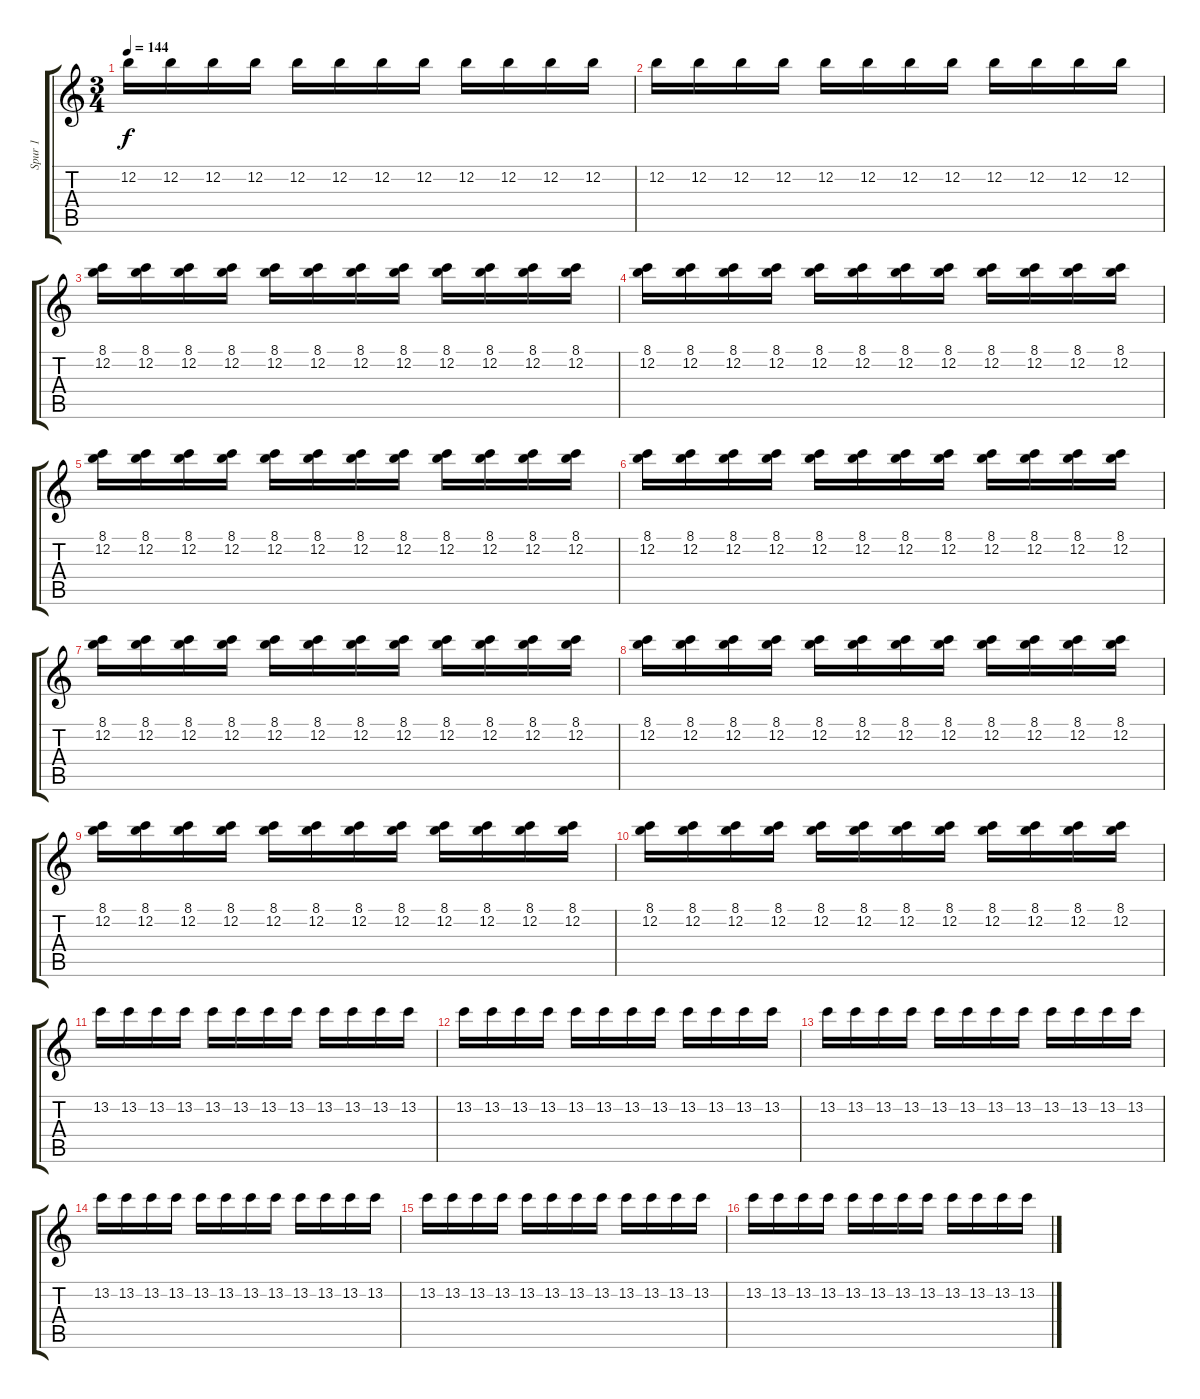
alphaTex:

\track ("Spur 1" "Spur 1") {instrument electricguitarclean}
\staff {score tabs}
\tuning (E4 B3 G3 D3 A2 D2) {hide}
\ts (3 4)
\tempo 144
\clef g2
\ks c
12.2.16{dy f} 12.2.16 12.2.16 12.2.16 12.2.16 12.2.16 12.2.16 12.2.16 12.2.16 12.2.16 12.2.16 12.2.16 |
12.2.16 12.2.16 12.2.16 12.2.16 12.2.16 12.2.16 12.2.16 12.2.16 12.2.16 12.2.16 12.2.16 12.2.16 |
(8.1 12.2).16 (8.1 12.2).16 (8.1 12.2).16 (8.1 12.2).16 (8.1 12.2).16 (8.1 12.2).16 (8.1 12.2).16 (8.1 12.2).16 (8.1 12.2).16 (8.1 12.2).16 (8.1 12.2).16 (8.1 12.2).16 |
(8.1 12.2).16 (8.1 12.2).16 (8.1 12.2).16 (8.1 12.2).16 (8.1 12.2).16 (8.1 12.2).16 (8.1 12.2).16 (8.1 12.2).16 (8.1 12.2).16 (8.1 12.2).16 (8.1 12.2).16 (8.1 12.2).16 |
(8.1 12.2).16 (8.1 12.2).16 (8.1 12.2).16 (8.1 12.2).16 (8.1 12.2).16 (8.1 12.2).16 (8.1 12.2).16 (8.1 12.2).16 (8.1 12.2).16 (8.1 12.2).16 (8.1 12.2).16 (8.1 12.2).16 |
(8.1 12.2).16 (8.1 12.2).16 (8.1 12.2).16 (8.1 12.2).16 (8.1 12.2).16 (8.1 12.2).16 (8.1 12.2).16 (8.1 12.2).16 (8.1 12.2).16 (8.1 12.2).16 (8.1 12.2).16 (8.1 12.2).16 |
(8.1 12.2).16 (8.1 12.2).16 (8.1 12.2).16 (8.1 12.2).16 (8.1 12.2).16 (8.1 12.2).16 (8.1 12.2).16 (8.1 12.2).16 (8.1 12.2).16 (8.1 12.2).16 (8.1 12.2).16 (8.1 12.2).16 |
(8.1 12.2).16 (8.1 12.2).16 (8.1 12.2).16 (8.1 12.2).16 (8.1 12.2).16 (8.1 12.2).16 (8.1 12.2).16 (8.1 12.2).16 (8.1 12.2).16 (8.1 12.2).16 (8.1 12.2).16 (8.1 12.2).16 |
(8.1 12.2).16 (8.1 12.2).16 (8.1 12.2).16 (8.1 12.2).16 (8.1 12.2).16 (8.1 12.2).16 (8.1 12.2).16 (8.1 12.2).16 (8.1 12.2).16 (8.1 12.2).16 (8.1 12.2).16 (8.1 12.2).16 |
(8.1 12.2).16 (8.1 12.2).16 (8.1 12.2).16 (8.1 12.2).16 (8.1 12.2).16 (8.1 12.2).16 (8.1 12.2).16 (8.1 12.2).16 (8.1 12.2).16 (8.1 12.2).16 (8.1 12.2).16 (8.1 12.2).16 |
13.2.16 13.2.16 13.2.16 13.2.16 13.2.16 13.2.16 13.2.16 13.2.16 13.2.16 13.2.16 13.2.16 13.2.16 |
13.2.16 13.2.16 13.2.16 13.2.16 13.2.16 13.2.16 13.2.16 13.2.16 13.2.16 13.2.16 13.2.16 13.2.16 |
13.2.16 13.2.16 13.2.16 13.2.16 13.2.16 13.2.16 13.2.16 13.2.16 13.2.16 13.2.16 13.2.16 13.2.16 |
13.2.16 13.2.16 13.2.16 13.2.16 13.2.16 13.2.16 13.2.16 13.2.16 13.2.16 13.2.16 13.2.16 13.2.16 |
13.2.16 13.2.16 13.2.16 13.2.16 13.2.16 13.2.16 13.2.16 13.2.16 13.2.16 13.2.16 13.2.16 13.2.16 |
13.2.16 13.2.16 13.2.16 13.2.16 13.2.16 13.2.16 13.2.16 13.2.16 13.2.16 13.2.16 13.2.16 13.2.16
